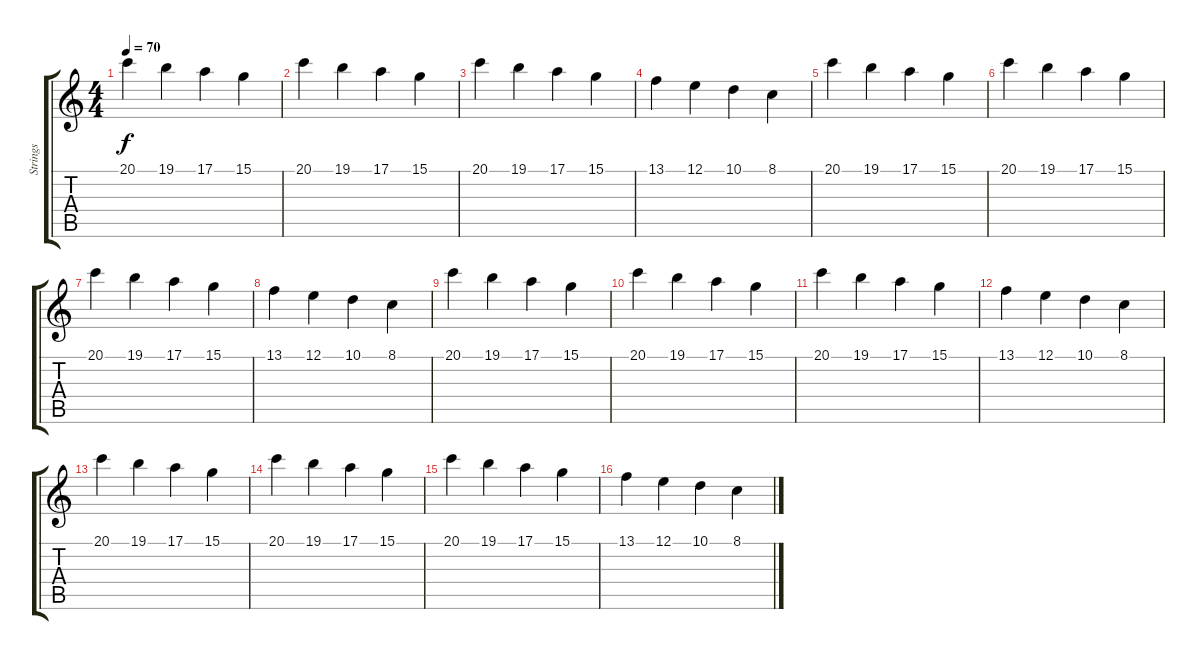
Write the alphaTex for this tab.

\track ("Strings" "Strings") {instrument stringensemble1}
\staff {score tabs}
\tuning (E4 B3 G3 D3 A2 E2) {hide}
\ts (4 4)
\tempo 70
\clef g2
\ks c
20.1.4{dy f} 19.1.4 17.1.4 15.1.4 |
20.1.4 19.1.4 17.1.4 15.1.4 |
20.1.4 19.1.4 17.1.4 15.1.4 |
13.1.4 12.1.4 10.1.4 8.1.4 |
20.1.4 19.1.4 17.1.4 15.1.4 |
20.1.4 19.1.4 17.1.4 15.1.4 |
20.1.4 19.1.4 17.1.4 15.1.4 |
13.1.4 12.1.4 10.1.4 8.1.4 |
20.1.4 19.1.4 17.1.4 15.1.4 |
20.1.4 19.1.4 17.1.4 15.1.4 |
20.1.4 19.1.4 17.1.4 15.1.4 |
13.1.4 12.1.4 10.1.4 8.1.4 |
20.1.4 19.1.4 17.1.4 15.1.4 |
20.1.4 19.1.4 17.1.4 15.1.4 |
20.1.4 19.1.4 17.1.4 15.1.4 |
13.1.4 12.1.4 10.1.4 8.1.4
